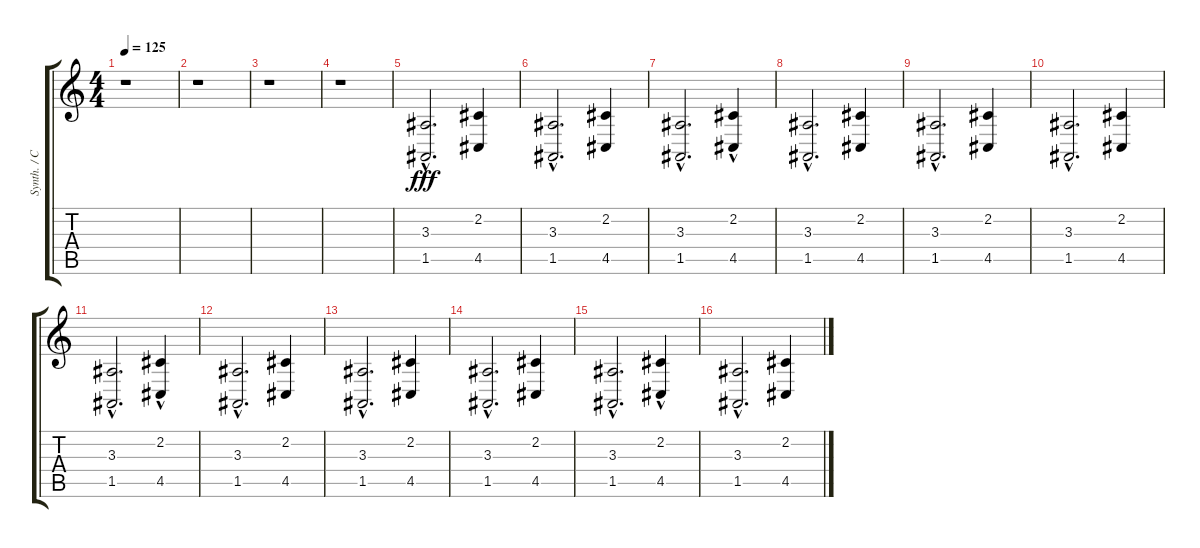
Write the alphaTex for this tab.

\track ("Synth. / Choirs" "Synth. / C") {instrument choiraahs}
\staff {score tabs}
\tuning (E4 B3 G3 D3 A2 E2) {hide}
\ts (4 4)
\tempo 125
\clef g2
\ks c
r.1{dy fff} |
r.1 |
r.1 |
r.1 |
(3.3{hac} 1.5{hac}).2{d} (2.2 4.5).4 |
(3.3{hac} 1.5{hac}).2{d} (2.2 4.5).4 |
(3.3{hac} 1.5{hac}).2{d} (2.2{hac} 4.5).4 |
(3.3{hac} 1.5).2{d} (2.2 4.5).4 |
(3.3{hac} 1.5{hac}).2{d} (2.2 4.5).4 |
(3.3{hac} 1.5{hac}).2{d} (2.2 4.5).4 |
(3.3{hac} 1.5{hac}).2{d} (2.2{hac} 4.5).4 |
(3.3{hac} 1.5).2{d} (2.2 4.5).4 |
(3.3{hac} 1.5{hac}).2{d} (2.2 4.5).4 |
(3.3{hac} 1.5{hac}).2{d} (2.2 4.5).4 |
(3.3{hac} 1.5{hac}).2{d} (2.2{hac} 4.5).4 |
(3.3{hac} 1.5).2{d} (2.2 4.5).4
